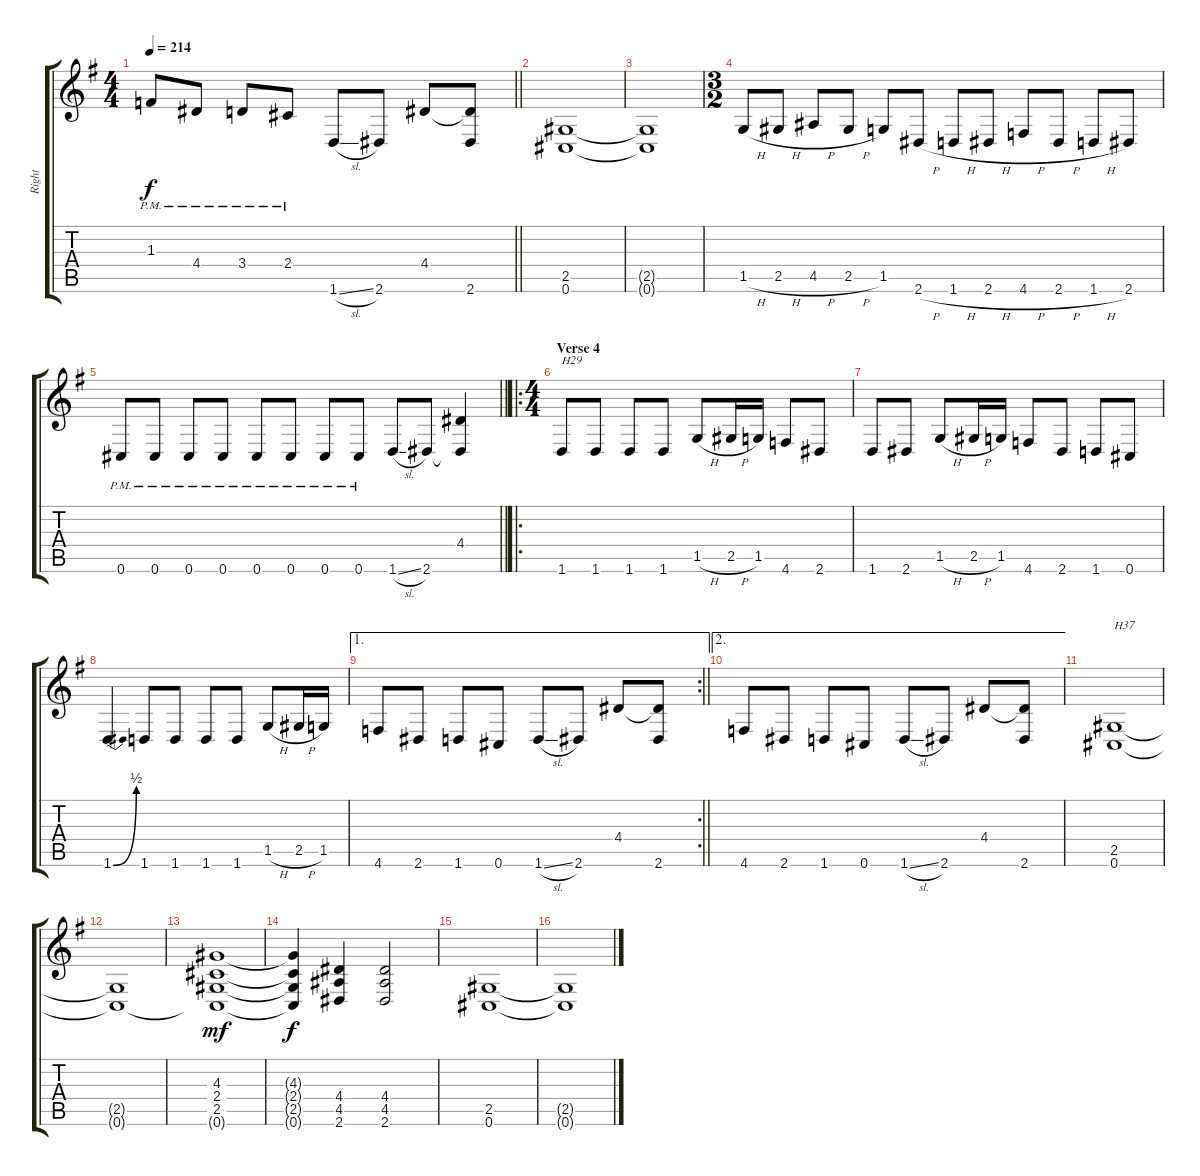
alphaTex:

\track ("Right" "Right") {instrument distortionguitar}
\staff {score tabs}
\tuning (Db4 Ab3 E3 B2 Gb2 Db2) {hide}
\ts (4 4)
\tempo 214
\clef g2
\barLineRight lightlight
\ks eminor
1.3{pm}.8{dy f} 4.4{pm}.8 3.4{pm}.8 2.4{pm}.8 1.6{sl}.8 2.6.8 4.4.8 (4.4{t} 2.6).8 |
(2.5 0.6).1 |
(2.5{t} 0.6{t}).1 |
\ts (3 2)
1.5{h}.8 2.5{h}.8 4.5{h}.8 2.5{h}.8 1.5.8 2.6{h}.8 1.6{h}.8 2.6{h}.8 4.6{h}.8 2.6{h}.8 1.6{h}.8 2.6.8 |
\barLineRight lightlight
0.6{pm}.8 0.6{pm}.8 0.6{pm}.8 0.6{pm}.8 0.6{pm}.8 0.6{pm}.8 0.6{pm}.8 0.6{pm}.8 1.6{sl}.8 2.6.8 (4.4 2.6{t}).4 |
\ro
\ts (4 4)
\section ("" "Verse 4")
1.6.8{txt "H29"} 1.6.8 1.6.8 1.6.8 1.5{h}.8 2.5{h}.16 1.5.16 4.6.8 2.6.8 |
1.6.8 2.6.8 1.5{h}.8 2.5{h}.16 1.5.16 4.6.8 2.6.8 1.6.8 0.6.8 |
1.6{be (bend 0 0 60 2)}.4 1.6.8 1.6.8 1.6.8 1.6.8 1.5{h}.8 2.5{h}.16 1.5.16 |
\ae 1
\rc 2
\barLineRight lightlight
4.6.8 2.6.8 1.6.8 0.6.8 1.6{sl}.8 2.6.8 4.4.8 (4.4{t} 2.6).8 |
\ae 2
4.6.8 2.6.8 1.6.8 0.6.8 1.6{sl}.8 2.6.8 4.4.8 (4.4{t} 2.6).8 |
(2.5 0.6).1{txt "H37"} |
(2.5{t} 0.6{t}).1 |
(4.3 2.4 2.5 0.6{t}).1{dy mf} |
(4.3{t} 2.4{t} 2.5{t} 0.6{t}).4{dy f} (4.4 4.5 2.6).4 (4.4 4.5 2.6).2 |
(2.5 0.6).1 |
(2.5{t} 0.6{t}).1
